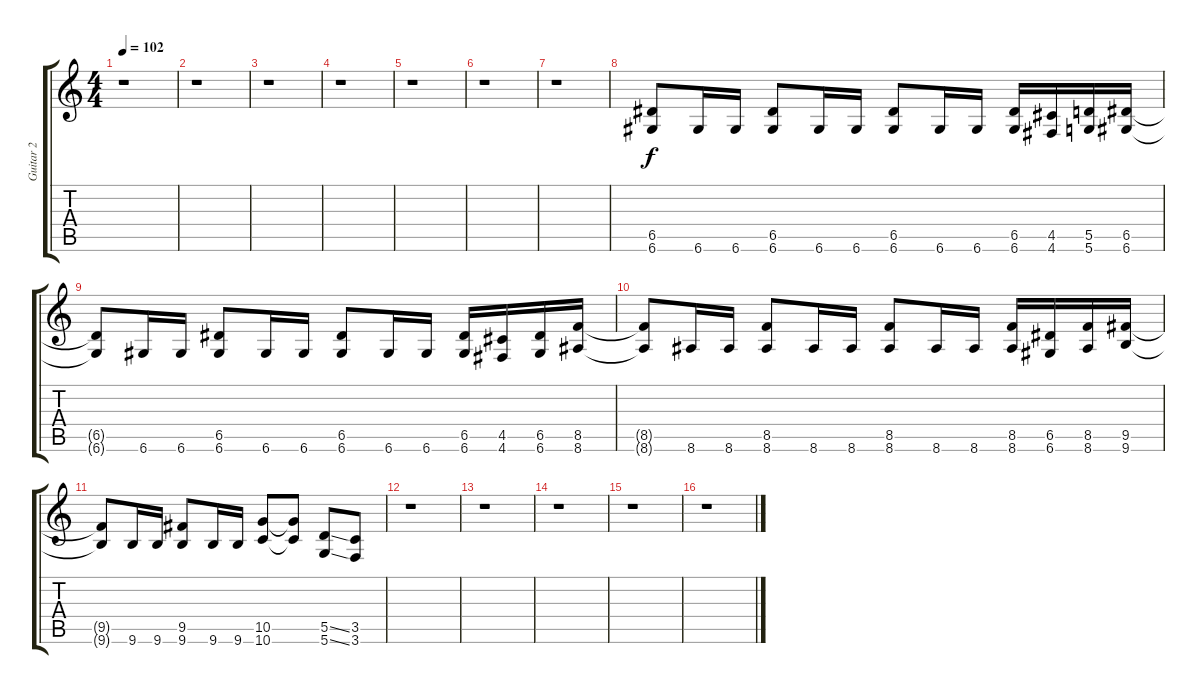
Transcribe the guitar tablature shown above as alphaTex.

\track ("Guitar 2" "Guitar 2") {instrument overdrivenguitar}
\staff {score tabs}
\tuning (E4 B3 G3 D3 A2 D2) {hide}
\ts (4 4)
\tempo 102
\clef g2
\ks c
r.1{dy f} |
r.1 |
r.1 |
r.1 |
r.1 |
r.1 |
r.1 |
(6.5 6.6).8 6.6.16 6.6.16 (6.5 6.6).8 6.6.16 6.6.16 (6.5 6.6).8 6.6.16 6.6.16 (6.5 6.6).16 (4.5 4.6).16 (5.5 5.6).16 (6.5 6.6).16 |
(6.5{t} 6.6{t}).8 6.6.16 6.6.16 (6.5 6.6).8 6.6.16 6.6.16 (6.5 6.6).8 6.6.16 6.6.16 (6.5 6.6).16 (4.5 4.6).16 (6.5 6.6).16 (8.5 8.6).16 |
(8.5{t} 8.6{t}).8 8.6.16 8.6.16 (8.5 8.6).8 8.6.16 8.6.16 (8.5 8.6).8 8.6.16 8.6.16 (8.5 8.6).16 (6.5 6.6).16 (8.5 8.6).16 (9.5 9.6).16 |
(9.5{t} 9.6{t}).8 9.6.16 9.6.16 (9.5 9.6).8 9.6.16 9.6.16 (10.5 10.6).8 (10.5{t} 10.6{t}).8 (5.5{ss} 5.6{ss}).8 (3.5 3.6).8 |
r.1 |
r.1 |
r.1 |
r.1 |
r.1
